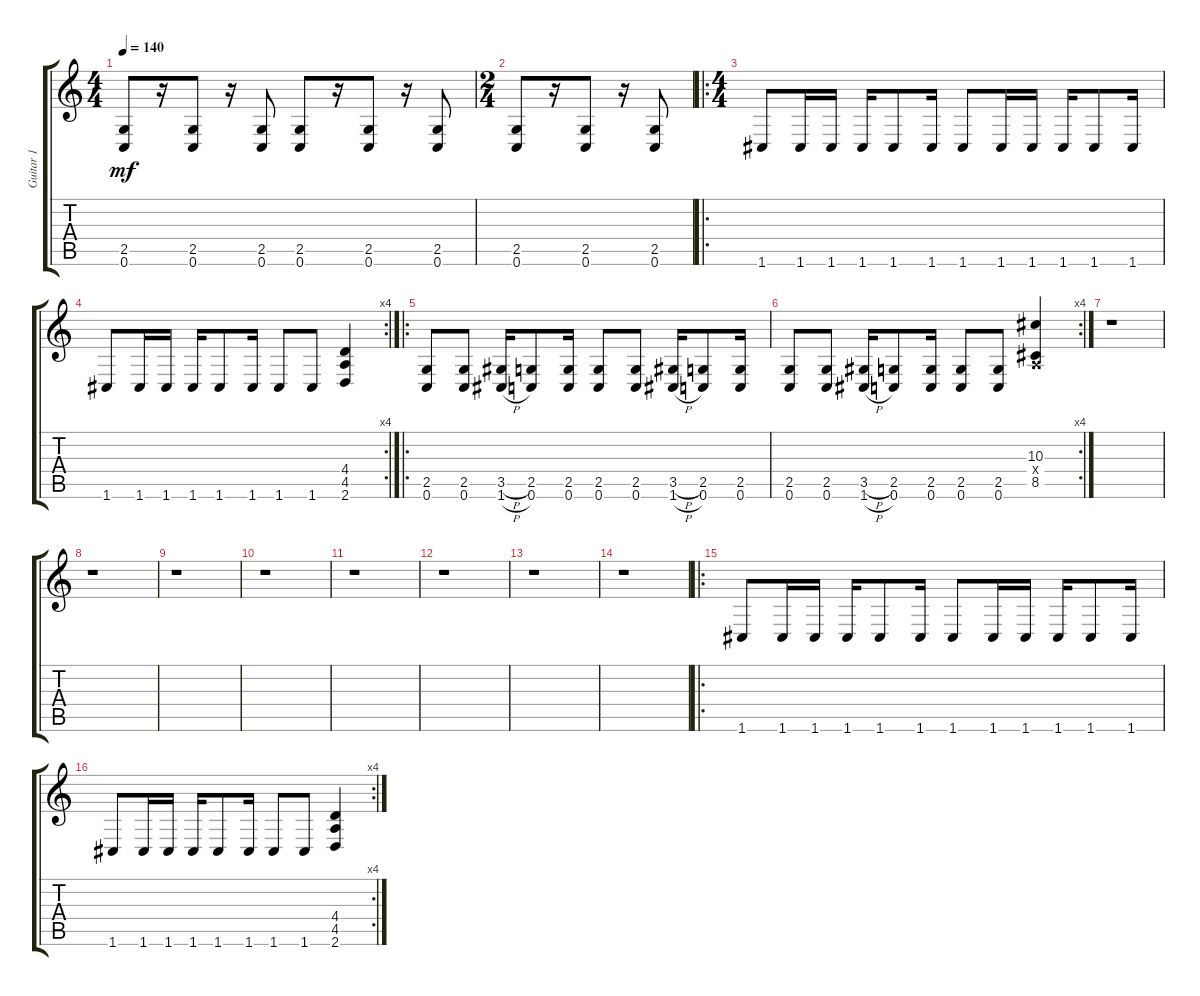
\track ("Guitar 1" "Guitar 1") {instrument overdrivenguitar}
\staff {score tabs}
\tuning (C4 G3 Eb3 Bb2 F2 C2) {hide}
\ts (4 4)
\tempo 140
\clef g2
\ks c
(2.5 0.6).8{dy mf} r.16 (2.5 0.6).8 r.16 (2.5 0.6).8 (2.5 0.6).8 r.16 (2.5 0.6).8 r.16 (2.5 0.6).8 |
\ts (2 4)
(2.5 0.6).8 r.16 (2.5 0.6).8 r.16 (2.5 0.6).8 |
\ro
\ts (4 4)
1.6.8 1.6.16 1.6.16 1.6.16 1.6.8 1.6.16 1.6.8 1.6.16 1.6.16 1.6.16 1.6.8 1.6.16 |
\rc 4
1.6.8 1.6.16 1.6.16 1.6.16 1.6.8 1.6.16 1.6.8 1.6.8 (4.4 4.5 2.6).4 |
\ro
(2.5 0.6).8 (2.5 0.6).8 (3.5{h} 1.6{h}).16 (2.5 0.6).8 (2.5 0.6).16 (2.5 0.6).8 (2.5 0.6).8 (3.5{h} 1.6{h}).16 (2.5 0.6).8 (2.5 0.6).16 |
\rc 4
(2.5 0.6).8 (2.5 0.6).8 (3.5{h} 1.6{h}).16 (2.5 0.6).8 (2.5 0.6).16 (2.5 0.6).8 (2.5 0.6).8 (10.3 -1.4{x} 8.5).4 |
r.1 |
r.1 |
r.1 |
r.1 |
r.1 |
r.1 |
r.1 |
r.1 |
\ro
1.6.8 1.6.16 1.6.16 1.6.16 1.6.8 1.6.16 1.6.8 1.6.16 1.6.16 1.6.16 1.6.8 1.6.16 |
\rc 4
1.6.8 1.6.16 1.6.16 1.6.16 1.6.8 1.6.16 1.6.8 1.6.8 (4.4 4.5 2.6).4
